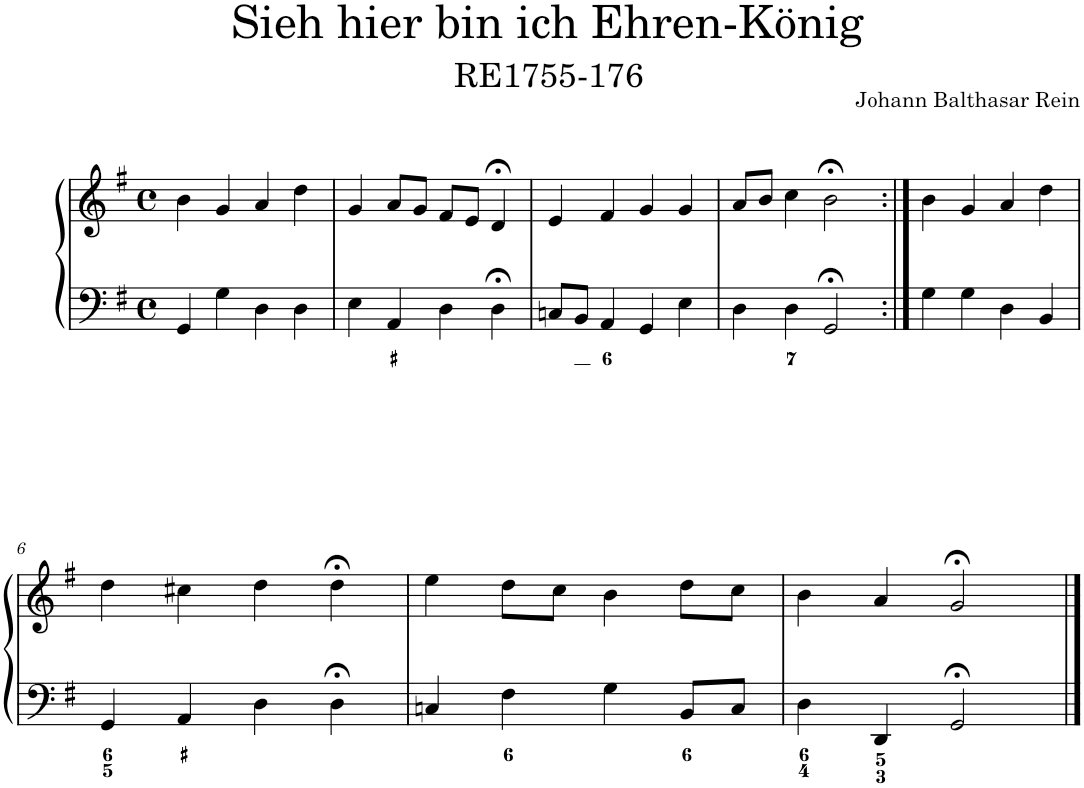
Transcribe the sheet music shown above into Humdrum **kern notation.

**kern	**kern
*part1	*part1
*staff2	*staff1
*I"Piano	*
*I'Pno.	*
*clefF4	*clefG2
*k[f#]	*k[f#]
*M4/4	*M4/4
*met(c)	*met(c)
=1	=1
4GG/	4b\
4G\	4g/
4D\	4a/
4D\	4dd\
=2	=2
4E\	4g/
4AA/	8a/L
.	8g/J
4D\	8f#/L
.	8e/J
4D;<\	4d;</
=3	=3
8Cn/L	4e/
8BB/J	.
4AA/	4f#/
4GG/	4g/
4E\	4g/
=4	=4
4D\	8a/L
.	8b/J
4D\	4cc\
2GG;</	2b;<\
=5:|!	=5:|!
4G\	4b\
4G\	4g/
4D\	4a/
4BB/	4dd\
!!LO:LB:g=z
=6	=6
4GG/	4dd\
4AA/	4cc#X\
4D\	4dd\
4D;<\	4dd;<\
=7	=7
4Cn/	4ee\
4F#\	8dd\L
.	8cc\J
4G\	4b\
8BB/L	8dd\L
8C/J	8cc\J
=8	=8
4D\	4b\
4DD/	4a/
2GG;</	2g;</
==	==
*-	*-
